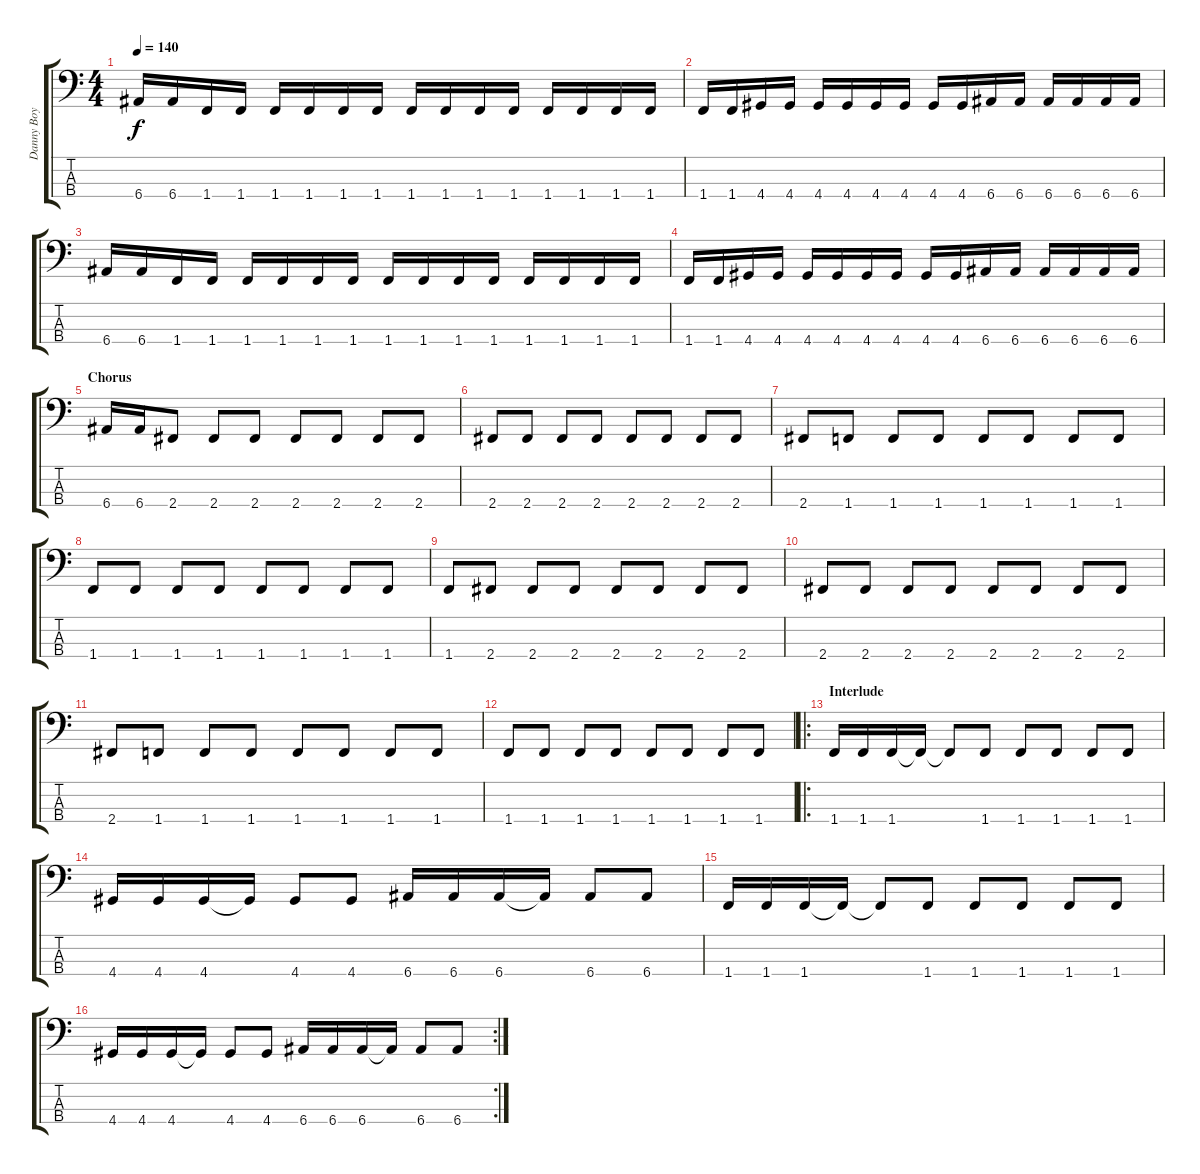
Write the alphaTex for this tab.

\track ("Danny Boy" "Danny Boy") {instrument electricbasspick}
\staff {score tabs}
\tuning (G2 D2 A1 E1) {hide}
\ts (4 4)
\tempo 140
\clef f4
\ks c
6.4.16{dy f} 6.4.16 1.4.16 1.4.16 1.4.16 1.4.16 1.4.16 1.4.16 1.4.16 1.4.16 1.4.16 1.4.16 1.4.16 1.4.16 1.4.16 1.4.16 |
1.4.16 1.4.16 4.4.16 4.4.16 4.4.16 4.4.16 4.4.16 4.4.16 4.4.16 4.4.16 6.4.16 6.4.16 6.4.16 6.4.16 6.4.16 6.4.16 |
6.4.16 6.4.16 1.4.16 1.4.16 1.4.16 1.4.16 1.4.16 1.4.16 1.4.16 1.4.16 1.4.16 1.4.16 1.4.16 1.4.16 1.4.16 1.4.16 |
1.4.16 1.4.16 4.4.16 4.4.16 4.4.16 4.4.16 4.4.16 4.4.16 4.4.16 4.4.16 6.4.16 6.4.16 6.4.16 6.4.16 6.4.16 6.4.16 |
\section ("" "Chorus")
6.4.16 6.4.16 2.4.8 2.4.8 2.4.8 2.4.8 2.4.8 2.4.8 2.4.8 |
2.4.8 2.4.8 2.4.8 2.4.8 2.4.8 2.4.8 2.4.8 2.4.8 |
2.4.8 1.4.8 1.4.8 1.4.8 1.4.8 1.4.8 1.4.8 1.4.8 |
1.4.8 1.4.8 1.4.8 1.4.8 1.4.8 1.4.8 1.4.8 1.4.8 |
1.4.8 2.4.8 2.4.8 2.4.8 2.4.8 2.4.8 2.4.8 2.4.8 |
2.4.8 2.4.8 2.4.8 2.4.8 2.4.8 2.4.8 2.4.8 2.4.8 |
2.4.8 1.4.8 1.4.8 1.4.8 1.4.8 1.4.8 1.4.8 1.4.8 |
1.4.8 1.4.8 1.4.8 1.4.8 1.4.8 1.4.8 1.4.8 1.4.8 |
\ro
\section ("" "Interlude")
1.4.16 1.4.16 1.4.16 1.4{t}.16 1.4{t}.8 1.4.8 1.4.8 1.4.8 1.4.8 1.4.8 |
4.4.16 4.4.16 4.4.16 4.4{t}.16 4.4.8 4.4.8 6.4.16 6.4.16 6.4.16 6.4{t}.16 6.4.8 6.4.8 |
1.4.16 1.4.16 1.4.16 1.4{t}.16 1.4{t}.8 1.4.8 1.4.8 1.4.8 1.4.8 1.4.8 |
\rc 2
4.4.16 4.4.16 4.4.16 4.4{t}.16 4.4.8 4.4.8 6.4.16 6.4.16 6.4.16 6.4{t}.16 6.4.8 6.4.8
